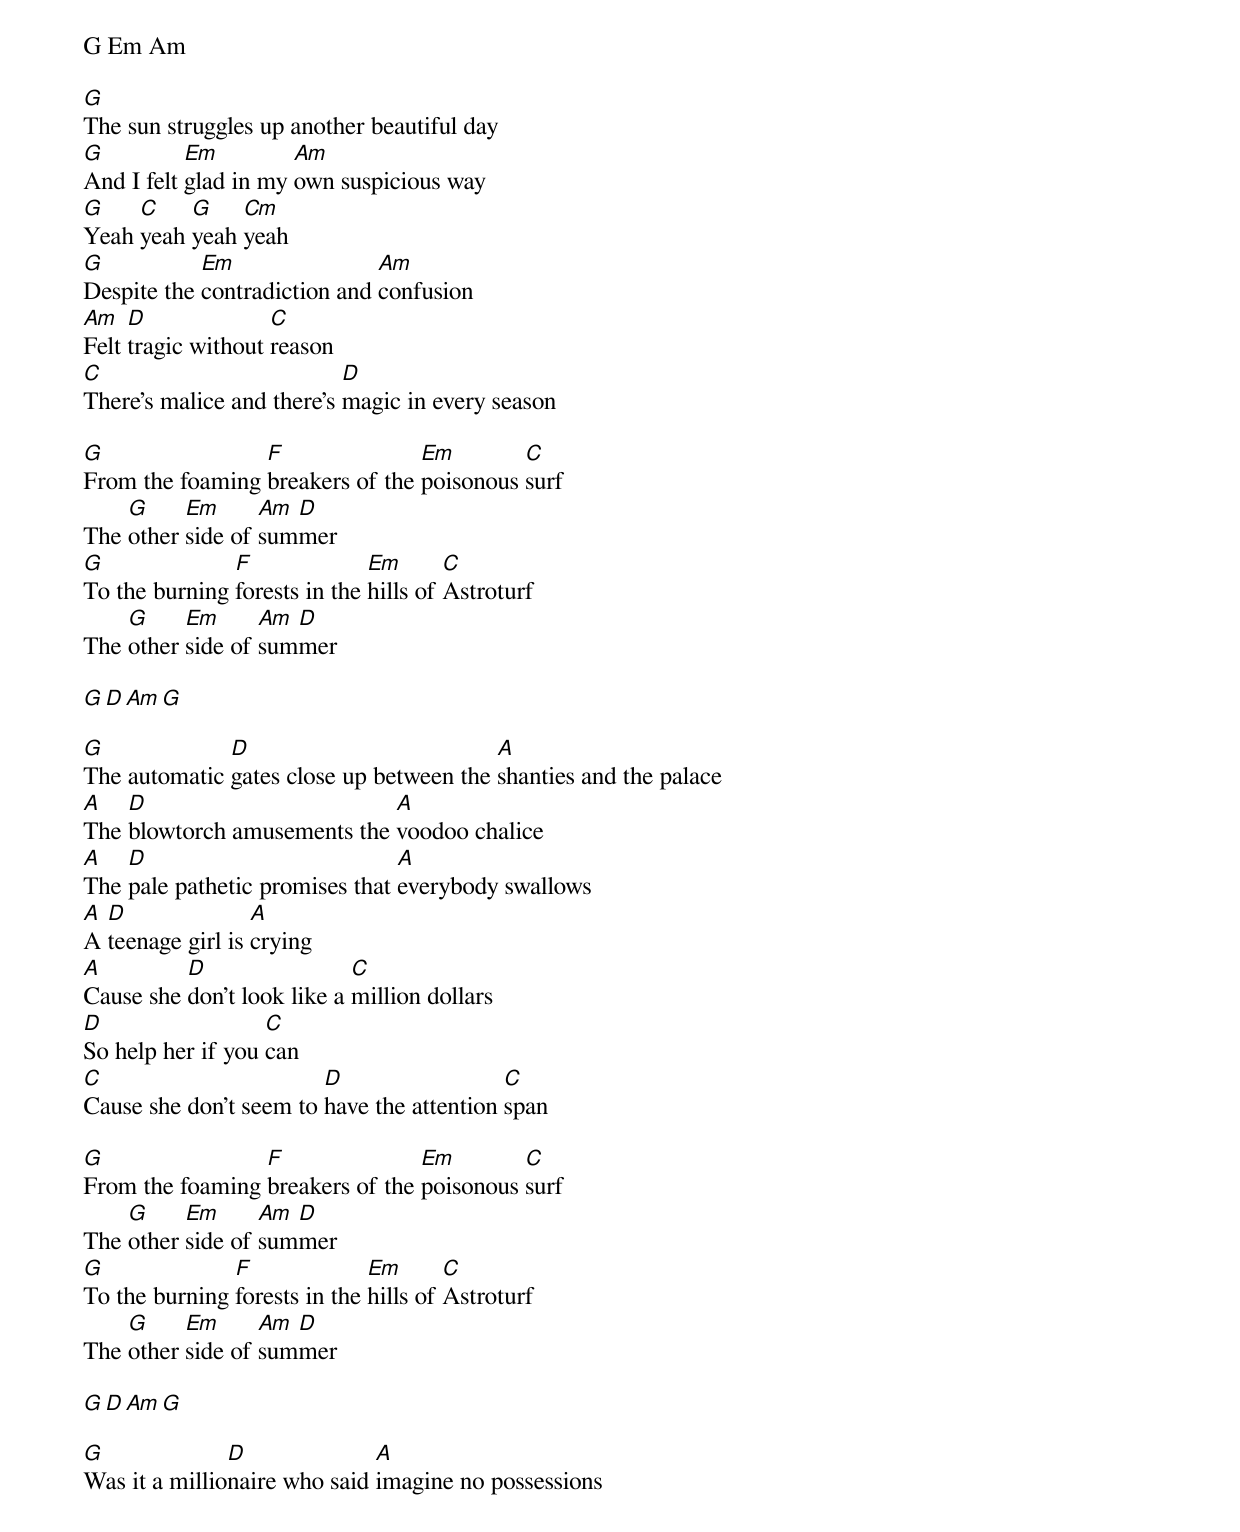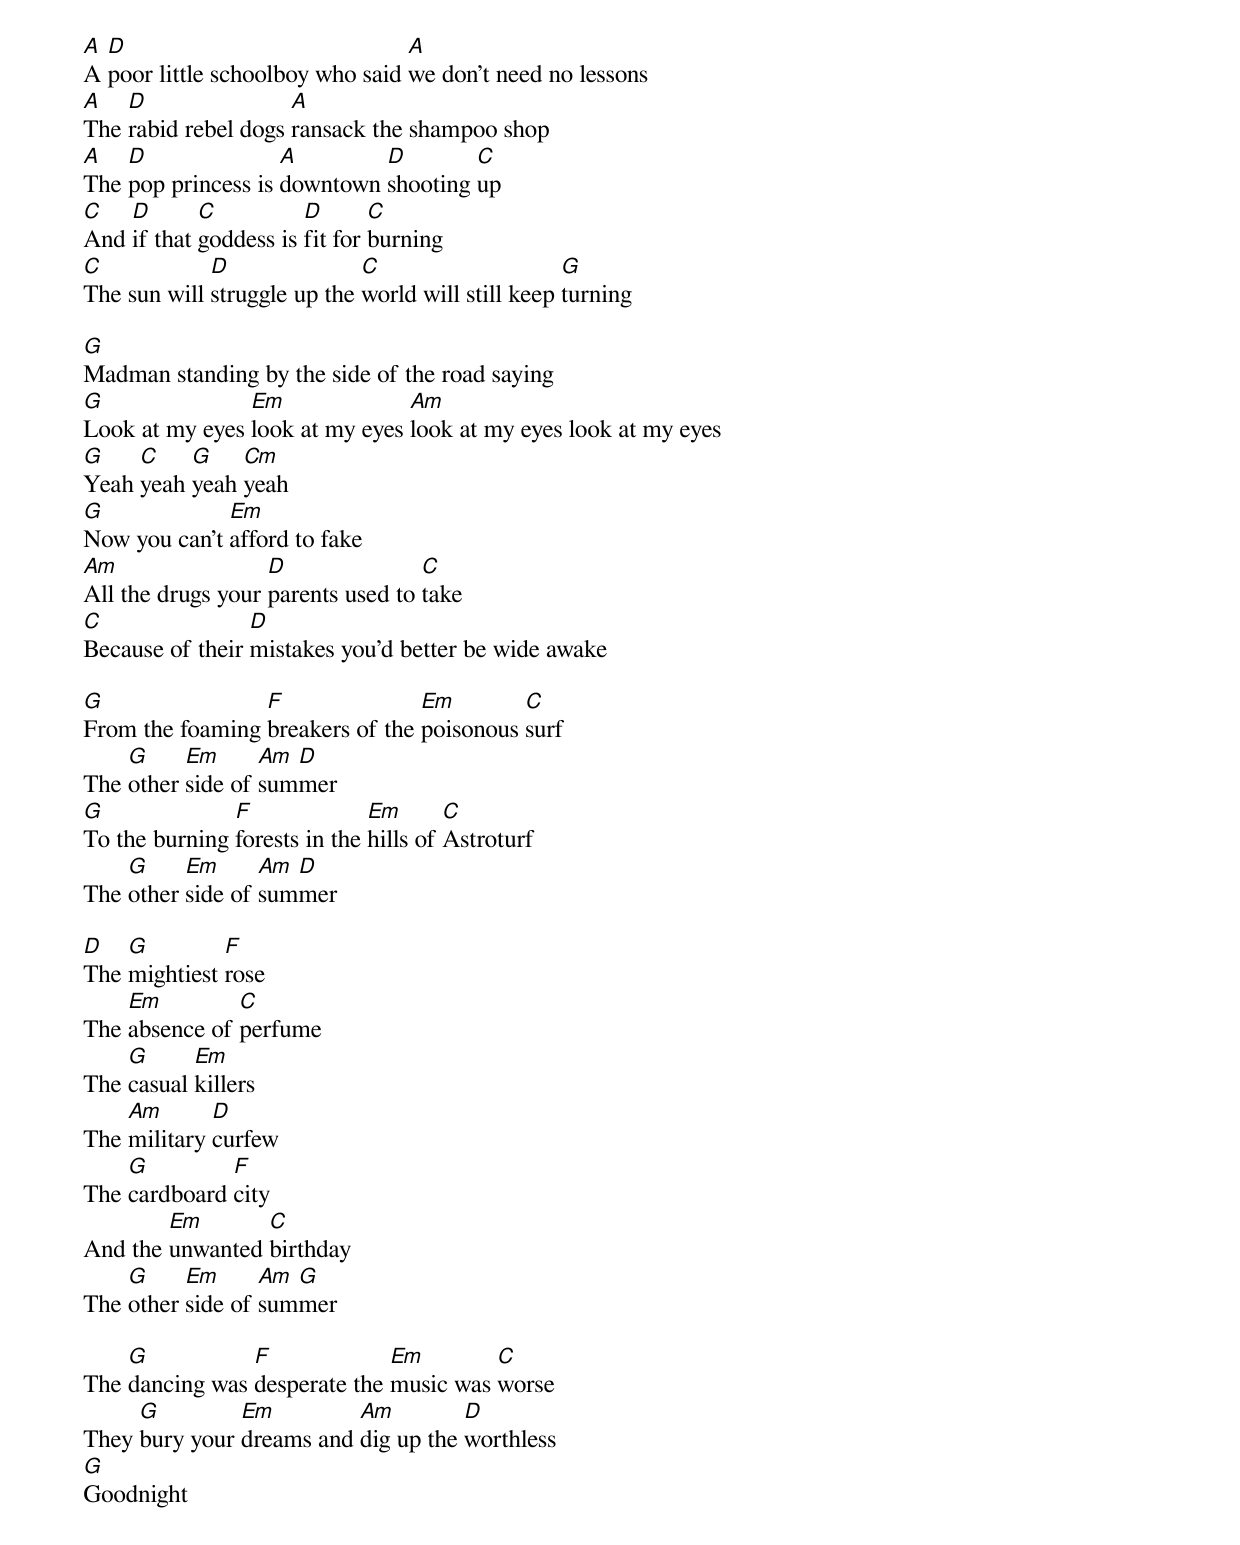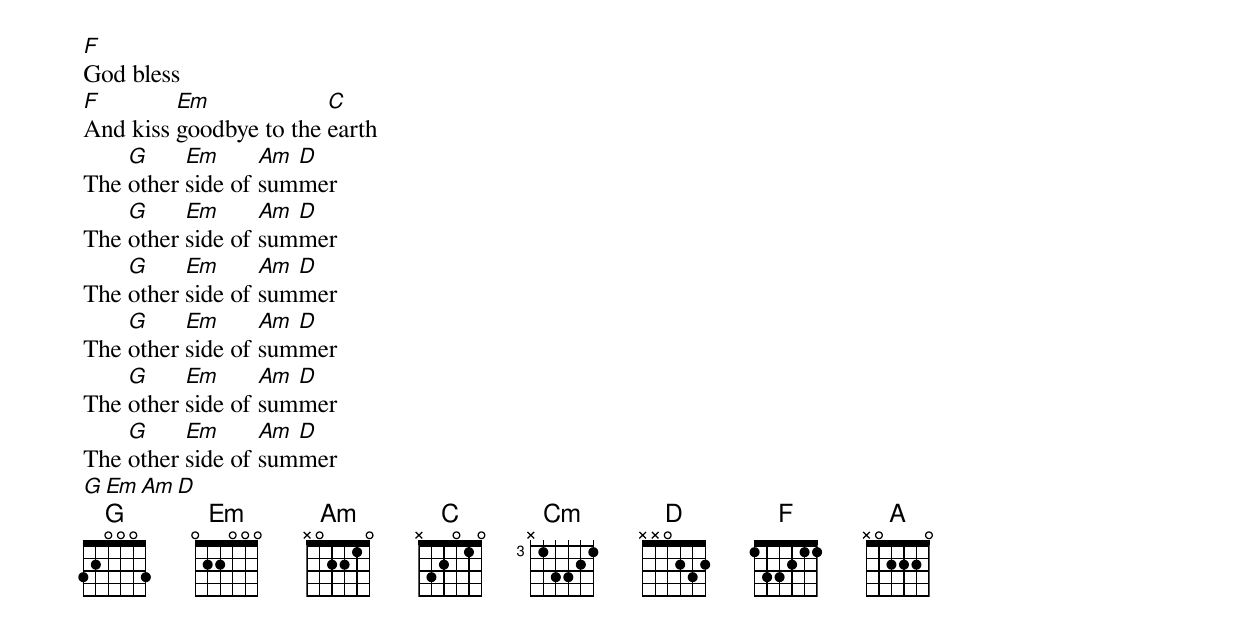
G Em Am

G
The sun struggles up another beautiful day
G          Em         Am
And I felt glad in my own suspicious way
G    C    G    Cm
Yeah yeah yeah yeah
G           Em                Am
Despite the contradiction and confusion
Am   D              C
Felt tragic without reason
C                          D
There's malice and there's magic in every season

G                F               Em        C
From the foaming breakers of the poisonous surf
    G     Em      Am D
The other side of summer
G              F              Em       C
To the burning forests in the hills of Astroturf
    G     Em      Am D
The other side of summer

G D Am G

G             D                          A
The automatic gates close up between the shanties and the palace
A   D                        A
The blowtorch amusements the voodoo chalice
A   D                           A
The pale pathetic promises that everybody swallows
A D               A
A teenage girl is crying
A         D                 C
Cause she don't look like a million dollars
D                  C
So help her if you can
C                       D                  C
Cause she don't seem to have the attention span

G                F               Em        C
From the foaming breakers of the poisonous surf
    G     Em      Am D
The other side of summer
G              F              Em       C
To the burning forests in the hills of Astroturf
    G     Em      Am D
The other side of summer

G D Am G

G              D              A
Was it a millionaire who said imagine no possessions
A D                              A
A poor little schoolboy who said we don't need no lessons
A   D                A
The rabid rebel dogs ransack the shampoo shop
A   D               A        D        C
The pop princess is downtown shooting up
C   D       C          D       C
And if that goddess is fit for burning
C            D               C                     G
The sun will struggle up the world will still keep turning

G
Madman standing by the side of the road saying
G               Em              Am
Look at my eyes look at my eyes look at my eyes look at my eyes
G    C    G    Cm
Yeah yeah yeah yeah
G             Em
Now you can't afford to fake
Am                 D               C
All the drugs your parents used to take
C                D
Because of their mistakes you'd better be wide awake

G                F               Em        C
From the foaming breakers of the poisonous surf
    G     Em      Am D
The other side of summer
G              F              Em       C
To the burning forests in the hills of Astroturf
    G     Em      Am D
The other side of summer

D   G         F
The mightiest rose
    Em         C
The absence of perfume
    G      Em
The casual killers
    Am       D
The military curfew
    G         F
The cardboard city
        Em       C
And the unwanted birthday
    G     Em      Am G
The other side of summer

    G           F             Em        C
The dancing was desperate the music was worse
     G         Em         Am         D
They bury your dreams and dig up the worthless
G
Goodnight
F
God bless
F        Em             C
And kiss goodbye to the earth
    G     Em      Am D
The other side of summer
    G     Em      Am D
The other side of summer
    G     Em      Am D
The other side of summer
    G     Em      Am D
The other side of summer
    G     Em      Am D
The other side of summer
    G     Em      Am D
The other side of summer
    G     Em      Am D
